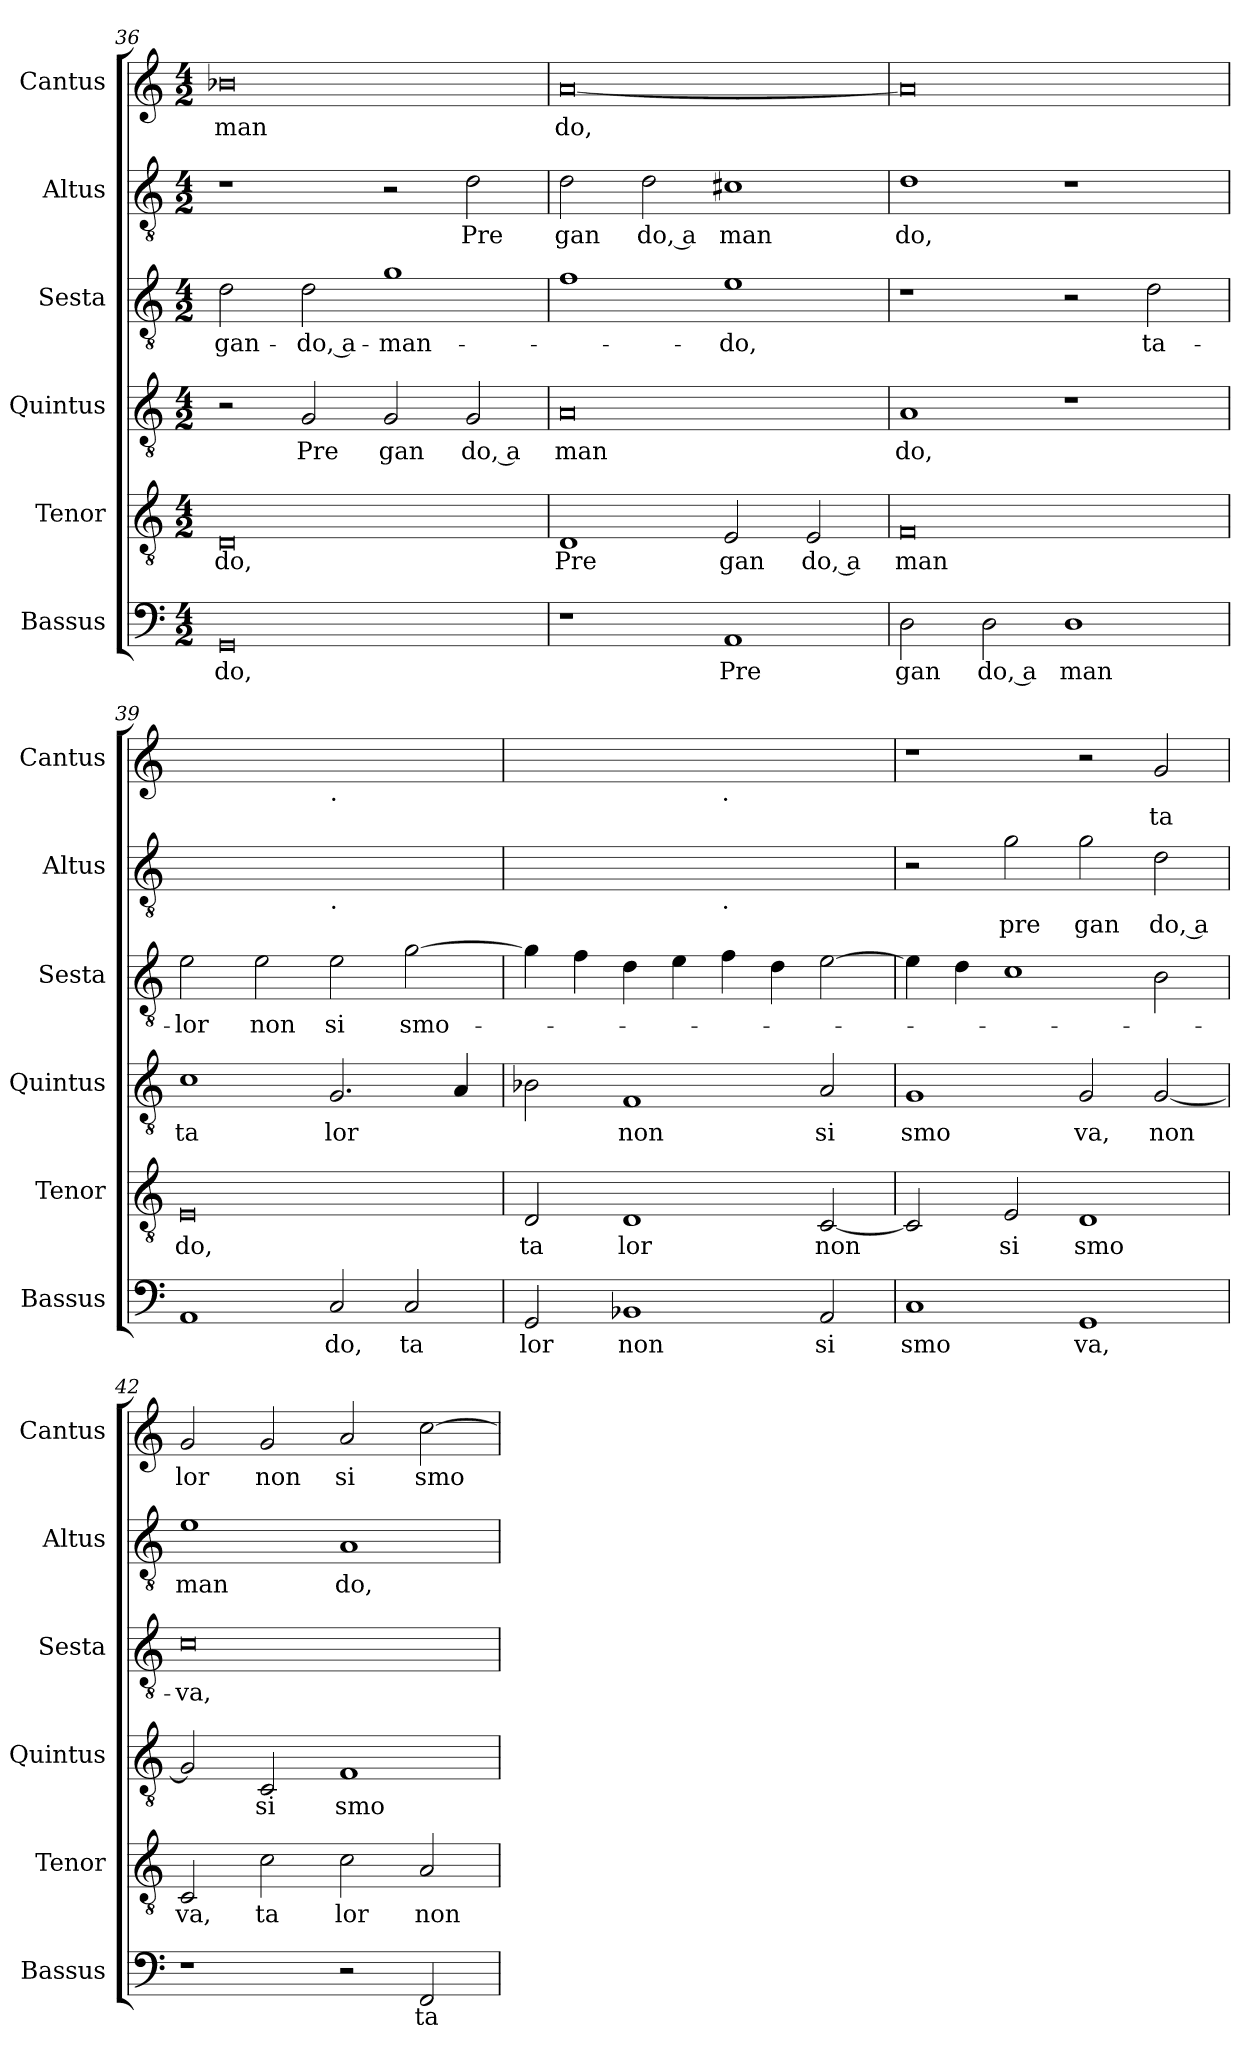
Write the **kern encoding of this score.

**kern	**text	**kern	**text	**kern	**text	**kern	**text	**kern	**text	**kern	**text
*part6	*part6	*part5	*part5	*part4	*part4	*part3	*part3	*part2	*part2	*part1	*part1
*staff6	*staff6	*staff5	*staff5	*staff4	*staff4	*staff3	*staff3	*staff2	*staff2	*staff1	*staff1
*I"Bassus	*	*I"Tenor	*	*I"Quintus	*	*I"Sesta	*	*I"Altus	*	*I"Cantus	*
*I'Bassus	*	*I'Tenor	*	*I'Quintus	*	*I'Sesta	*	*I'Altus	*	*I'Cantus	*
*clefF4	*	*clefGv2	*	*clefGv2	*	*clefGv2	*	*clefGv2	*	*clefG2	*
*k[]	*	*k[]	*	*k[]	*	*k[]	*	*k[]	*	*k[]	*
*M4/2	*	*M4/2	*	*M4/2	*	*M4/2	*	*M4/2	*	*M4/2	*
=36	=36	=36	=36	=36	=36	=36	=36	=36	=36	=36	=36
!	!LO:LY:b	!	!LO:LY:b	!	!	!	!LO:LY:b	!	!	!	!LO:LY:b
0GG	-do,	0D	do,	2r	.	2d\	-gan-	1r	.	0b-X	man
!	!	!	!	!	!LO:LY:b	!	!LO:LY:b	!	!	!	!
.	.	.	.	2G/	Pre	2d\	-do, a-	.	.	.	.
!	!	!	!	!	!LO:LY:b	!	!LO:LY:b	!	!	!	!
.	.	.	.	2G/	gan	1g	-man-	2r	.	.	.
!	!	!	!	!	!LO:LY:b	!	!	!	!LO:LY:b	!	!
.	.	.	.	2G/	do, a	.	.	2d\	Pre	.	.
=37	=37	=37	=37	=37	=37	=37	=37	=37	=37	=37	=37
!	!	!	!LO:LY:b	!	!LO:LY:b	!	!	!	!LO:LY:b	!	!LO:LY:b
1r	.	1D	Pre	0A	man	1f	.	2d\	gan	[0a	do,
!	!	!	!	!	!	!	!	!	!LO:LY:b	!	!
.	.	.	.	.	.	.	.	2d\	do, a	.	.
!	!LO:LY:b	!	!LO:LY:b	!	!	!	!LO:LY:b	!	!LO:LY:b	!	!
1AA	Pre	2E/	gan	.	.	1e	-do,	1c#X	man	.	.
!	!	!	!LO:LY:b	!	!	!	!	!	!	!	!
.	.	2E/	do, a	.	.	.	.	.	.	.	.
=38	=38	=38	=38	=38	=38	=38	=38	=38	=38	=38	=38
!	!LO:LY:b	!	!LO:LY:b	!	!LO:LY:b	!	!	!	!LO:LY:b	!	!
2D\	gan	0F	man	1A	do,	1r	.	1d	do,	0a]	.
!	!LO:LY:b	!	!	!	!	!	!	!	!	!	!
2D\	do, a	.	.	.	.	.	.	.	.	.	.
!	!LO:LY:b	!	!	!	!	!	!	!	!	!	!
1D	man	.	.	1r	.	2r	.	1r	.	.	.
!	!	!	!	!	!	!	!LO:LY:b	!	!	!	!
.	.	.	.	.	.	2d\	ta-	.	.	.	.
=39	=39	=39	=39	=39	=39	=39	=39	=39	=39	=39	=39
!	!	!	!LO:LY:b	!	!LO:LY:b	!	!LO:LY:b	!	!	!	!
*	*	*	*	*	*	*	*	*^	*	*^	*
1AA	.	0E	do,	1c	ta	2e\	-lor	0ryy	1ryy	.	0ryy	1ryy	.
!	!	!	!	!	!	!	!LO:LY:b	!	!	!	!	!	!
.	.	.	.	.	.	2e\	non	.	.	.	.	.	.
!	!	!	!	!	!	!	!	!	!	!	!	!LO:TX:b:t=.	!
!	!	!	!	!	!	!	!	!	!LO:TX:b:t=.	!	!	!	!
!	!LO:LY:b	!	!	!	!LO:LY:b	!	!LO:LY:b	!	!	!	!	!	!
2C/	do,	.	.	2.G/	lor	2e\	si	.	1ryy	.	.	1ryy	.
!	!LO:LY:b	!	!	!	!	!	!LO:LY:b	!	!	!	!	!	!
2C/	ta	.	.	.	.	[2g\	smo-	.	.	.	.	.	.
.	.	.	.	4A/	.	.	.	.	.	.	.	.	.
=40	=40	=40	=40	=40	=40	=40	=40	=40	=40	=40	=40	=40	=40
!	!LO:LY:b	!	!LO:LY:b	!	!	!	!	!	!	!	!	!	!
2GG/	lor	2D/	ta	2B-X\	.	4g\]	.	0ryy	1ryy	.	0ryy	1ryy	.
.	.	.	.	.	.	4f\	.	.	.	.	.	.	.
!	!LO:LY:b	!	!LO:LY:b	!	!LO:LY:b	!	!	!	!	!	!	!	!
1BB-X	non	1D	lor	1F	non	4d\	.	.	.	.	.	.	.
.	.	.	.	.	.	4e\	.	.	.	.	.	.	.
!	!	!	!	!	!	!	!	!	!	!	!	!LO:TX:b:t=.	!
!	!	!	!	!	!	!	!	!	!LO:TX:b:t=.	!	!	!	!
.	.	.	.	.	.	4f\	.	.	1ryy	.	.	1ryy	.
.	.	.	.	.	.	4d\	.	.	.	.	.	.	.
!	!LO:LY:b	!	!LO:LY:b	!	!LO:LY:b	!	!	!	!	!	!	!	!
2AA/	si	[2C/	non	2A/	si	[2e\	.	.	.	.	.	.	.
=41	=41	=41	=41	=41	=41	=41	=41	=41	=41	=41	=41	=41	=41
!	!LO:LY:b	!	!	!	!LO:LY:b	!	!	!	!	!	!	!	!
*	*	*	*	*	*	*	*	*v	*v	*	*	*	*
*	*	*	*	*	*	*	*	*	*	*v	*v	*
1C	smo	2C/]	.	1G	smo	4e\]	.	2r	.	1r	.
.	.	.	.	.	.	4d\	.	.	.	.	.
!	!	!	!LO:LY:b	!	!	!	!	!	!LO:LY:b	!	!
.	.	2E/	si	.	.	1c	.	2g\	pre	.	.
!	!LO:LY:b	!	!LO:LY:b	!	!LO:LY:b	!	!	!	!LO:LY:b	!	!
1GG	va,	1D	smo	2G/	va,	.	.	2g\	gan	2r	.
!	!	!	!	!	!LO:LY:b	!	!	!	!LO:LY:b	!	!LO:LY:b
.	.	.	.	[2G/	non	2B\	.	2d\	do, a	2g/	ta
=42	=42	=42	=42	=42	=42	=42	=42	=42	=42	=42	=42
!	!	!	!LO:LY:b	!	!	!	!LO:LY:b	!	!LO:LY:b	!	!LO:LY:b
1r	.	2C/	va,	2G/]	.	0c	-va,	1e	man	2g/	lor
!	!	!	!LO:LY:b	!	!LO:LY:b	!	!	!	!	!	!LO:LY:b
.	.	2c\	ta	2C/	si	.	.	.	.	2g/	non
!	!	!	!LO:LY:b	!	!LO:LY:b	!	!	!	!LO:LY:b	!	!LO:LY:b
2r	.	2c\	lor	1F	smo	.	.	1A	do,	2a/	si
!	!LO:LY:b	!	!LO:LY:b	!	!	!	!	!	!	!	!LO:LY:b
2FF/	ta	2A/	non	.	.	.	.	.	.	[2cc\	smo
=	=	=	=	=	=	=	=	=	=	=	=
*-	*-	*-	*-	*-	*-	*-	*-	*-	*-	*-	*-
